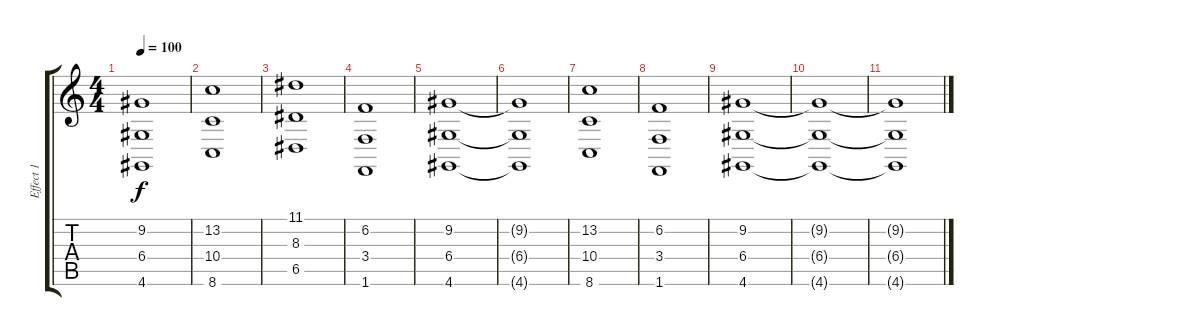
\track ("Effect 1" "Effect 1") {instrument voiceoohs}
\staff {score tabs}
\tuning (E4 B3 G3 D3 A2 E2) {hide}
\ts (4 4)
\tempo 100
\clef g2
\ks c
(9.2 6.4 4.6).1{dy f} |
(13.2 10.4 8.6).1 |
(11.1 8.3 6.5).1 |
(6.2 3.4 1.6).1 |
(9.2 6.4 4.6).1 |
(9.2{t} 6.4{t} 4.6{t}).1 |
(13.2 10.4 8.6).1 |
(6.2 3.4 1.6).1 |
(9.2 6.4 4.6).1 |
(9.2{t} 6.4{t} 4.6{t}).1 |
(9.2{t} 6.4{t} 4.6{t}).1
